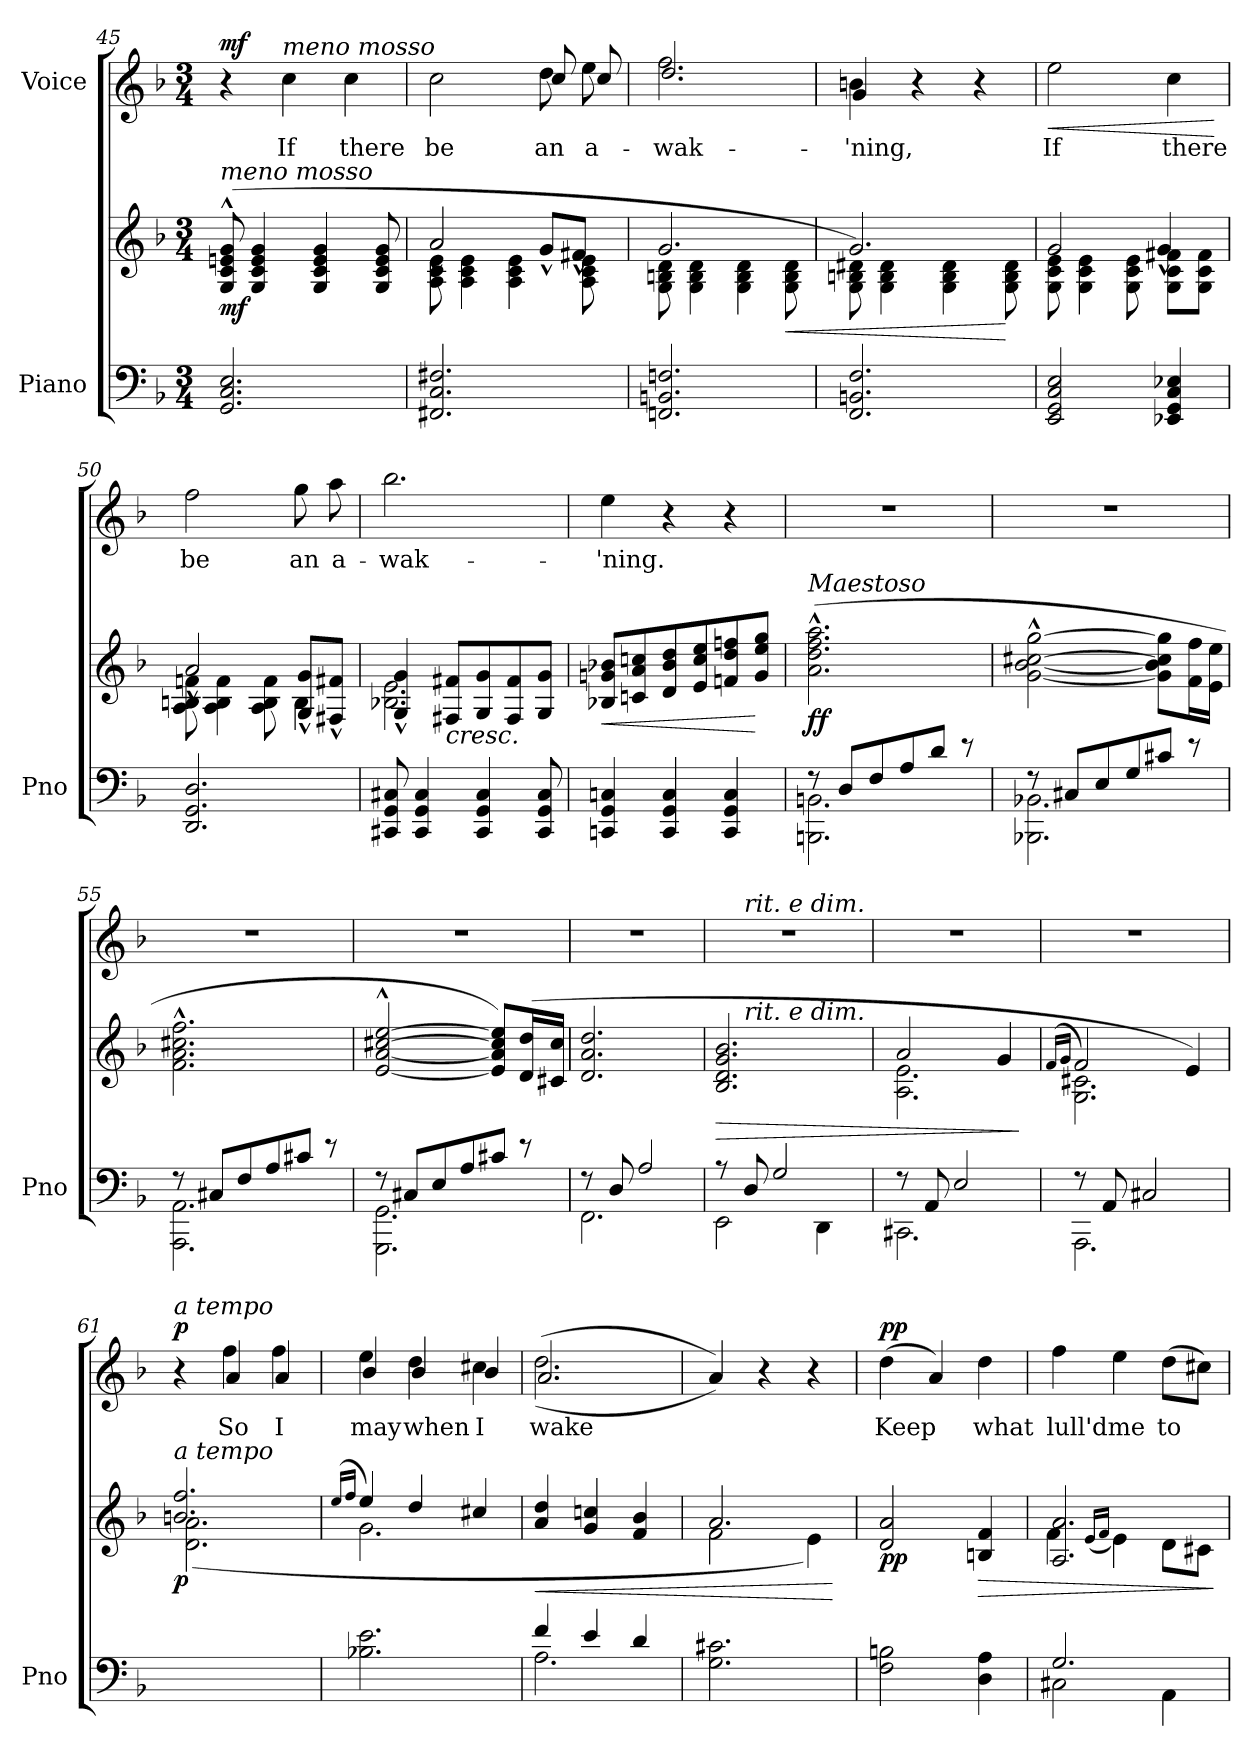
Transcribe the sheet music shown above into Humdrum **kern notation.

**kern	**kern	**dynam	**kern	**text	**dynam
*part2	*part2	*part2	*part1	*part1	*part1
*staff3	*staff2	*staff2/3	*staff1	*staff1	*staff1
*I"Piano	*	*	*I"Voice	*	*
*I'Pno	*	*	*	*	*
*clefF4	*clefG2	*	*clefG2	*	*
*k[b-]	*k[b-]	*	*k[b-]	*	*
*M3/4	*M3/4	*	*M3/4	*	*
=45	=45	=45	=45	=45	=45
!	!LO:TX:a:i:t=meno mosso	!	!	!	!
!	!	!LO:DY:b	!	!	!LO:DY:a
2.GG/ 2.C/ 2.E/	(8G/^^ 8c/^^ 8en/^^ 8g/^^	mf	4r	.	mf
.	4G/ 4c/ 4e/ 4g/	.	.	.	.
!	!	!	!LO:TX:a:i:t=meno mosso	!	!
!	!	!	!	!LO:LY:b	!
.	.	.	4cc\	If	.
.	4G/ 4c/ 4e/ 4g/	.	.	.	.
!	!	!	!	!LO:LY:b	!
.	.	.	4cc\	there	.
.	8G/ 8c/ 8e/ 8g/	.	.	.	.
!!LO:LB:g=z
=46	=46	=46	=46	=46	=46
*	*^	*	*	*	*
!	!	!	!	!	!LO:LY:b	!
*	*	*	*	*^	*	*
2.FF#X/ 2.C/ 2.F#X/	8A\ 8c\ 8e\	2a^^/	.	2cc\	2ryy	be	.
.	4A\ 4c\ 4e\	.	.	.	.	.	.
.	4A\ 4c\ 4e\	.	.	.	.	.	.
!	!	!	!	!	!	!LO:LY:b	!
.	.	8g^^/L	.	8dd\	8cc!/	an	.
!	!	!	!	!	!	!LO:LY:b	!
.	8A\ 8c\ 8e\	8f#X^^/J	.	8ee\	8cc!/	a-	.
=47	=47	=47	=47	=47	=47	=47	=47
!	!	!	!	!	!	!LO:LY:b	!
2.FFn/ 2.BBn/ 2.Fn/	8G\ 8Bn\ 8d\	2.g^^/	.	2.ff\	2.dd!/	-wak-	.
.	4G\ 4B\ 4d\	.	.	.	.	.	.
.	4G\ 4B\ 4d\	.	.	.	.	.	.
!	!	!	!LO:HP:b	!	!	!	!
.	8G\ 8B\ 8d\	.	<	.	.	.	.
=48	=48	=48	=48	=48	=48	=48	=48
!	!	!	!	!	!	!LO:LY:b	!
2.FF/ 2.BBn/ 2.F/	8G\ 8Bn\ 8d#X\)	2.g^^/	.	4bn\	4g!/	-'ning,	.
.	4G\ 4B\ 4d#\	.	.	.	.	.	.
.	.	.	.	4r	2ryy	.	.
.	4G\ 4B\ 4d#\	.	.	.	.	.	.
.	.	.	.	4r	.	.	.
.	8G\ 8B\ 8d#\	.	[	.	.	.	.
*	*	*	*	*v	*v	*	*
=49	=49	=49	=49	=49	=49	=49
!	!	!	!	!	!LO:LY:b	!LO:HP:b
2EE/ 2GG/ 2C/ 2E/	8G\ 8c\ 8e\	2g/	.	2ee\	If	<
.	4G\ 4c\ 4e\	.	.	.	.	.
.	8G\ 8c\ 8e\	.	.	.	.	.
!	!	!	!	!	!LO:LY:b	!
4EE-X/ 4GG/ 4C/ 4E-X/	8G\ 8c\ 8f#X\L	4g^^/	.	4cc\	there	.
.	8G\ 8c\ 8f#\J	.	.	.	.	.
*	*v	*v	*	*	*	*
.	.	.	.	.	[
=50	=50	=50	=50	=50	=50
*	*^	*	*	*	*
!	!	!	!	!	!LO:LY:b	!
2.DD/ 2.GG/ 2.D/	8A\ 8Bn\ 8fn\	2a^^/	.	2ff\	be	.
.	4A\ 4B\ 4f\	.	.	.	.	.
.	8A\ 8B\ 8f\	.	.	.	.	.
!	!	!	!	!	!LO:LY:b	!
.	4B\	8G/^^ 8g/^^L	.	8gg\	an	.
!	!	!	!	!	!LO:LY:b	!
.	.	8F#X/^^ 8f#X/^^J	.	8aa\	a-	.
!!LO:LB:g=z
=51	=51	=51	=51	=51	=51	=51
!	!	!	!	!	!LO:LY:b	!
8CC#X/ 8GG/ 8C#X/	2.B-X\ 2.e\	4G/^^ 4g/^^	.	2.bb-\	-wak-	.
4CC#/ 4GG/ 4C#/	.	.	.	.	.	.
!	!	!LO:TX:b:i:t=cresc.	!	!	!	!
.	.	8F#X/ 8f#X/L	.	.	.	.
4CC#/ 4GG/ 4C#/	.	8G/ 8g/	.	.	.	.
.	.	8F#/ 8f#/	.	.	.	.
8CC#/ 8GG/ 8C#/	.	8G/ 8g/J	.	.	.	.
=52	=52	=52	=52	=52	=52	=52
!	!LO:TX:b:i:t=accellerando	!	!	!	!	!
!	!	!	!LO:HP:b	!	!LO:LY:b	!
*	*v	*v	*	*	*	*
4CCn/ 4GG/ 4Cn/	8B-X/ 8gn/ 8b-X/L	<	4ee\	-'ning.	.
.	8cn/ 8a/ 8ccn/	.	.	.	.
4CC/ 4GG/ 4C/	8d/ 8b-/ 8dd/	.	4r	.	.
.	8e/ 8cc/ 8ee/	.	.	.	.
4CC/ 4GG/ 4C/	8fn/ 8dd/ 8ffn/	.	4r	.	.
.	8g/ 8ee/ 8gg/J	[	.	.	.
=53	=53	=53	=53	=53	=53
*^	*	*	*	*	*
!	!	!LO:TX:a:i:t=Maestoso	!	!	!	!
!	!	!	!LO:DY:b	!	!	!
8r	2.BBBn\ 2.BBn\	(2.a\^^ 2.dd\^^ 2.ff\^^ 2.aa\^^	ff	2.r	.	.
8D/L	.	.	.	.	.	.
8F/	.	.	.	.	.	.
8A/	.	.	.	.	.	.
8d/J	.	.	.	.	.	.
8r	.	.	.	.	.	.
=54	=54	=54	=54	=54	=54	=54
8r	2.BBB-X\ 2.BB-X\	[<2g\^^ [<2b-\^^ [>2cc#X\^^ [>2gg\^^	.	2.r	.	.
8C#X/L	.	.	.	.	.	.
8E/	.	.	.	.	.	.
8G/	.	.	.	.	.	.
8c#X/J	.	8g\] 8b-\] 8cc#\] 8gg\]L	.	.	.	.
8r	.	16f\ 16ff\L	.	.	.	.
.	.	16e\ 16ee\JJ	.	.	.	.
=55	=55	=55	=55	=55	=55	=55
8r	2.AAA\ 2.AA\	2.f\^^ 2.a\^^ 2.cc#X\^^ 2.ff\^^	.	2.r	.	.
8C#X/L	.	.	.	.	.	.
8F/	.	.	.	.	.	.
8A/	.	.	.	.	.	.
8c#X/J	.	.	.	.	.	.
8r	.	.	.	.	.	.
!!LO:PB:g=z
=56	=56	=56	=56	=56	=56	=56
8r	2.GGG\ 2.GG\	[<2e/^^ [<2a/^^ [>2cc#X/^^ [>2ee/^^	.	2.r	.	.
8C#X/L	.	.	.	.	.	.
8E/	.	.	.	.	.	.
8A/	.	.	.	.	.	.
8c#X/J	.	8e/] 8a/] 8cc#/] 8ee/]L)	.	.	.	.
8r	.	(16d/ 16dd/L	.	.	.	.
.	.	16c#X/ 16cc#/JJ	.	.	.	.
=57	=57	=57	=57	=57	=57	=57
8r	2.FF\	2.d/ 2.a/ 2.dd/	.	2.r	.	.
8D/	.	.	.	.	.	.
2A/	.	.	.	.	.	.
=58	=58	=58	=58	=58	=58	=58
!	!	!	!LO:HP:b	!	!	!
*	*	*^	*	*^	*	*
8r	2EE\	2.B-/ 2.d/ 2.g/ 2.b-/	8ryy	>	2.r	8ryy	.	.
!	!	!	!	!	!	!LO:TX:a:i:t=rit.   e   dim.	!	!
!	!	!	!LO:TX:a:i:t=rit.   e   dim.	!	!	!	!	!
8D/	.	.	2ryy	.	.	2ryy	.	.
2G/	.	.	.	.	.	.	.	.
.	4DD\	.	.	.	.	.	.	.
.	.	.	8ryy	.	.	8ryy	.	.
*	*	*	*	*	*v	*v	*	*
=59	=59	=59	=59	=59	=59	=59	=59
8r	2.CC#X\	2.A\ 2.e\	2a/	.	2.r	.	.
8AA/	.	.	.	.	.	.	.
2E/	.	.	.	.	.	.	.
.	.	.	4g/	.	.	.	.
*v	*v	*	*	*	*	*	*
*	*v	*v	*	*	*	*
.	.	]	.	.	.
=60	=60	=60	=60	=60	=60
.	(16qf/LL	.	.	.	.
.	16qg/JJ	.	.	.	.
*^	*^	*	*	*	*
8r	2.AAA\	2f/)	2.G\ 2.c#X\	.	2.r	.	.
8AA/	.	.	.	.	.	.	.
2C#X/	.	.	.	.	.	.	.
.	.	4e/)	.	.	.	.	.
*v	*v	*	*	*	*	*	*
!!LO:LB:g=z
=61	=61	=61	=61	=61	=61	=61
*	*	*	*	*^	*	*
!	!	!	!	!LO:TX:a:i:t=a tempo	!	!	!
!	!LO:TX:a:i:t=a tempo	!	!	!	!	!	!
!	!	!	!LO:DY:b	!	!	!	!LO:DY:a
2.ryy	2.bn/ 2.ff/	(>2.d\ 2.a\	p	4r	4ryy	.	p
!	!	!	!	!	!	!LO:LY:b	!
.	.	.	.	4ff\	4a!/	So	.
!	!	!	!	!	!	!LO:LY:b	!
.	.	.	.	4ff\	4a!/	I	.
=62	=62	=62	=62	=62	=62	=62	=62
.	(16qee/LL	.	.	.	.	.	.
.	16qff/JJ	.	.	.	.	.	.
!	!	!	!	!	!	!LO:LY:b	!
2.B-X\ 2.e\	4ee/)	2.g\	.	4ee\	4b-!/	may	.
!	!	!	!	!	!	!LO:LY:b	!
.	4dd/	.	.	4dd\	4b-!/	when	.
!	!	!	!	!	!	!LO:LY:b	!
.	4cc#X/	.	.	4cc#X\	4b-!/	I	.
*	*v	*v	*	*	*	*	*
=63	=63	=63	=63	=63	=63	=63
*^	*	*	*	*	*	*
!	!	!	!LO:HP:b	!	!	!LO:LY:b	!
4f/	2.A\	4a/ 4dd/	<	((>2.dd\	2.a!/	wake	.
4e/	.	4g/ 4ccn/	.	.	.	.	.
4d/	.	4f/ 4b-/	.	.	.	.	.
*v	*v	*	*	*v	*v	*	*
=64	=64	=64	=64	=64	=64
*	*^	*	*	*	*
2.G\ 2.c#X\	2.a/	2f\	.	4a/))	.	.
.	.	.	.	4r	.	.
.	.	4e\)	.	4r	.	.
*	*v	*v	*	*	*	*
.	.	[	.	.	.
=65	=65	=65	=65	=65	=65
!	!	!LO:DY:b	!	!LO:LY:b	!LO:DY:a
2F\ 2Bn\	2d/ 2a/	pp	(4dd\	Keep	pp
.	.	.	4a/)	.	.
!	!	!LO:HP:b	!	!LO:LY:b	!
4D\ 4A\	4Bn/ 4f/	>	4dd\	what	.
=66	=66	=66	=66	=66	=66
*^	*^	*	*	*	*
!	!	!	!	!	!	!LO:LY:b	!
2.G/	2C#X\	2.A/ 2.a/	4f\	.	4ff\	lull'd	.
.	.	.	(16qe/LL	.	.	.	.
.	.	.	16qf/JJ	.	.	.	.
!	!	!	!	!	!	!LO:LY:b	!
.	.	.	4e\)	.	4ee\	me	.
!	!	!	!	!	!	!LO:LY:b	!
.	4AA\	.	8d\L	.	(8dd\L	to	.
.	.	.	8c#X\J	.	8cc#X\J)	.	.
*v	*v	*	*	*	*	*	*
*	*v	*v	*	*	*	*
.	.	]	.	.	.
=	=	=	=	=	=
*-	*-	*-	*-	*-	*-
